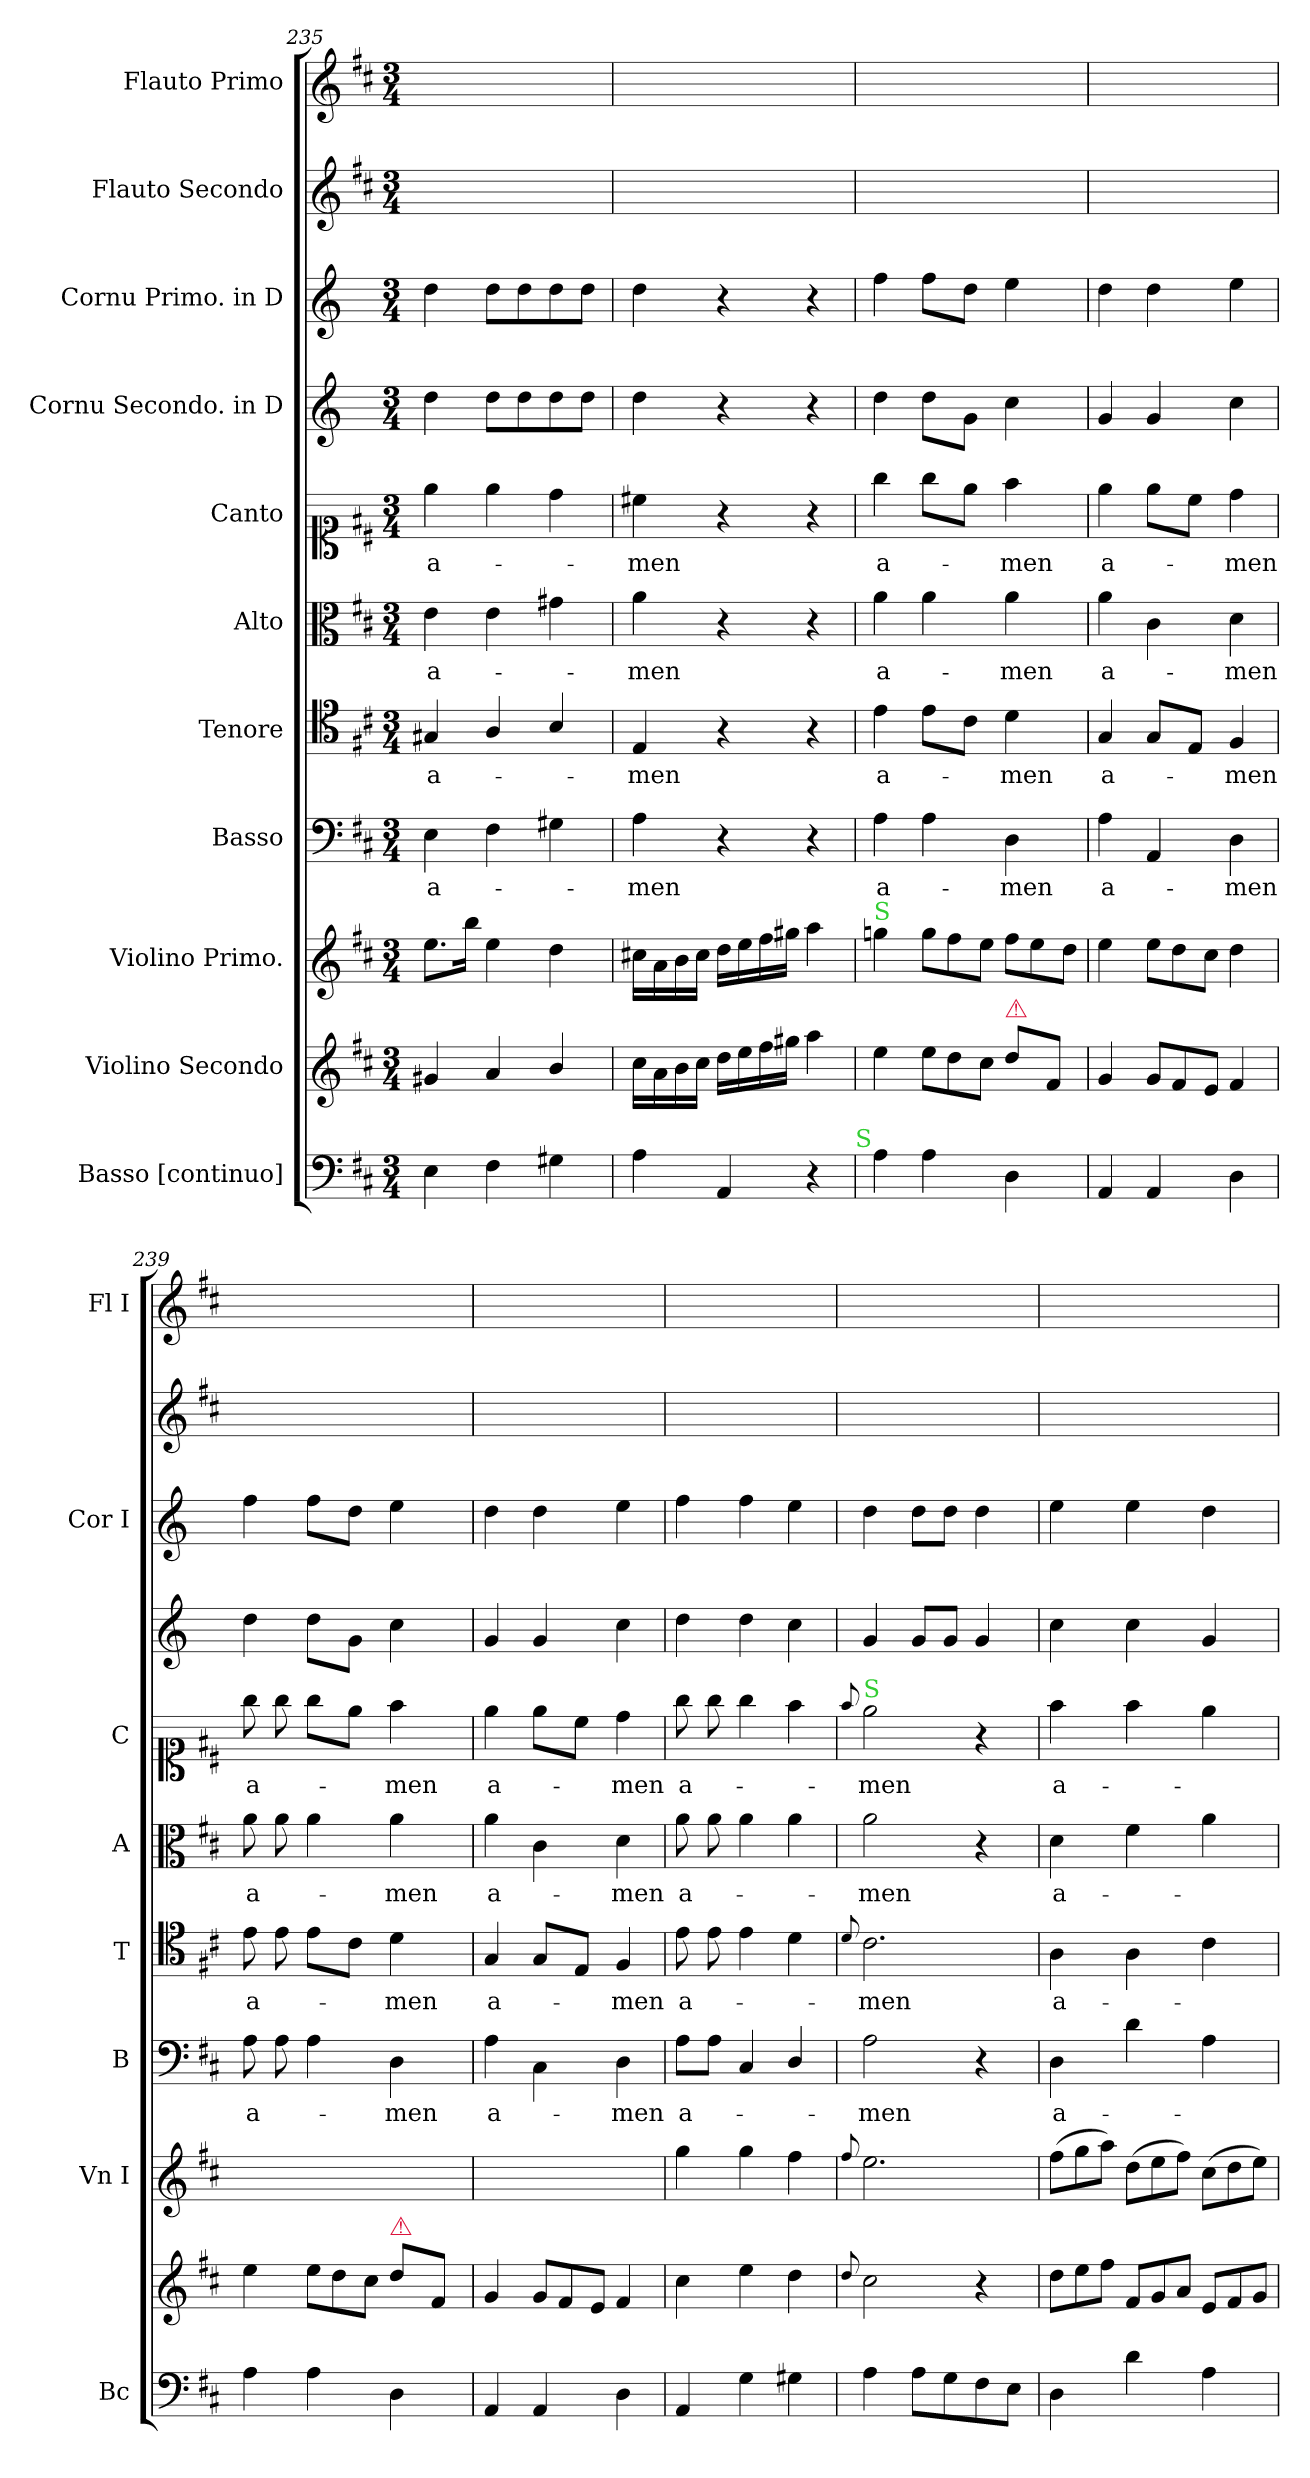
**kern	**kern	**kern	**kern	**text	**kern	**text	**kern	**text	**kern	**text	**kern	**kern	**kern	**kern
*part11	*part10	*part9	*part8	*part8	*part7	*part7	*part6	*part6	*part5	*part5	*part4	*part3	*part2	*part1
*staff11	*staff10	*staff9	*staff8	*staff8	*staff7	*staff7	*staff6	*staff6	*staff5	*staff5	*staff4	*staff3	*staff2	*staff1
*I"Basso [continuo]	*I"Violino Secondo	*I"Violino Primo.	*I"Basso	*	*I"Tenore	*	*I"Alto	*	*I"Canto	*	*I"Cornu Secondo. in D	*I"Cornu Primo. in D	*I"Flauto Secondo	*I"Flauto Primo
*I'Bc	*	*I'Vn I	*I'B	*	*I'T	*	*I'A	*	*I'C	*	*	*I'Cor I	*	*I'Fl I
*clefF4	*clefG2	*clefG2	*clefF4	*	*clefC4	*	*clefC3	*	*clefC1	*	*clefG2	*clefG2	*clefG2	*clefG2
*	*	*	*	*	*	*	*	*	*	*	*ITrd-1c-2	*ITrd-1c-2	*	*
*k[f#c#]	*k[f#c#]	*k[f#c#]	*k[f#c#]	*	*k[f#c#]	*	*k[f#c#]	*	*k[f#c#]	*	*k[f#c#]	*k[f#c#]	*k[f#c#]	*k[f#c#]
*M3/4	*M3/4	*M3/4	*M3/4	*	*M3/4	*	*M3/4	*	*M3/4	*	*M3/4	*M3/4	*M3/4	*M3/4
=235	=235	=235	=235	=235	=235	=235	=235	=235	=235	=235	=235	=235	=235	=235
!	!	!	!	!LO:LY:i	!	!	!	!LO:LY:i	!	!LO:LY:i	!	!	!	!
4E\	4g#X/	8.ee\L	4E\	a-	4G#X/	a-	4e\	a-	4ee\	a-	4ee\	4ee\	2.ryy	2.ryy
.	.	16bb\Jk	.	.	.	.	.	.	.	.	.	.	.	.
4F#\	4a/	4ee\	4F#\	.	4A/	.	4e\	.	4ee\	.	8ee\L	8ee\L	.	.
.	.	.	.	.	.	.	.	.	.	.	8ee\	8ee\	.	.
4G#X\	4b/	4dd\	4G#X\	.	4B/	.	4g#X\	.	4dd\	.	8ee\	8ee\	.	.
.	.	.	.	.	.	.	.	.	.	.	8ee\J	8ee\J	.	.
=236	=236	=236	=236	=236	=236	=236	=236	=236	=236	=236	=236	=236	=236	=236
!	!	!	!	!LO:LY:i	!	!	!	!LO:LY:i	!	!LO:LY:i	!	!	!	!
4A\	16cc#\LL	16cc#X\LL	4A\	-men	4E/	-men	4a\	-men	4cc#X\	-men	4ee\	4ee\	2.ryy	2.ryy
.	16a\	16a\	.	.	.	.	.	.	.	.	.	.	.	.
.	16b\	16b\	.	.	.	.	.	.	.	.	.	.	.	.
.	16cc#\JJ	16cc#\JJ	.	.	.	.	.	.	.	.	.	.	.	.
4AA/	16dd\LL	16dd\LL	4r	.	4r	.	4r	.	4r	.	4r	4r	.	.
.	16ee\	16ee\	.	.	.	.	.	.	.	.	.	.	.	.
.	16ff#\	16ff#\	.	.	.	.	.	.	.	.	.	.	.	.
.	16gg#X\JJ	16gg#X\JJ	.	.	.	.	.	.	.	.	.	.	.	.
4r	4aa\	4aa\	4r	.	4r	.	4r	.	4r	.	4r	4r	.	.
!LO:TX:a:color=limegreen:t=S	!	!	!	!	!	!	!	!	!	!	!	!	!	!
=237	=237	=237	=237	=237	=237	=237	=237	=237	=237	=237	=237	=237	=237	=237
!	!	!LO:TX:a:color=limegreen:t=S	!	!	!	!	!	!	!	!	!	!	!	!
!	!	!	!	!LO:LY:i	!	!	!	!LO:LY:i	!	!LO:LY:i	!	!	!	!
4A\	4ee\	4ggn\	4A\	a-	4e\	a-	4a\	a-	4gg\	a-	4ee\	4gg\	2.ryy	2.ryy
*	*Xtuplet	*Xtuplet	*	*	*	*	*	*	*	*	*	*	*	*
4A\	12ee\L	12gg\L	4A\	.	8e\L	.	4a\	.	8gg\L	.	8ee\L	8gg\L	.	.
.	12dd\	12ff#\	.	.	.	.	.	.	.	.	.	.	.	.
.	.	.	.	.	8c#\J	.	.	.	8ee\J	.	8a\J	8ee\J	.	.
.	12cc#\J	12ee\J	.	.	.	.	.	.	.	.	.	.	.	.
!	!LO:TX:a:color=crimson:t=⚠	!	!	!	!	!	!	!	!	!	!	!	!	!
!	!	!	!	!LO:LY:i	!	!	!	!LO:LY:i	!	!LO:LY:i	!	!	!	!
4D\	8dd\L	12ff#\L	4D\	-men	4d\	-men	4a\	-men	4ff#\	-men	4dd\	4ff#\	.	.
.	.	12ee\	.	.	.	.	.	.	.	.	.	.	.	.
.	8f#/J	.	.	.	.	.	.	.	.	.	.	.	.	.
.	.	12dd\J	.	.	.	.	.	.	.	.	.	.	.	.
=238	=238	=238	=238	=238	=238	=238	=238	=238	=238	=238	=238	=238	=238	=238
!	!	!	!	!LO:LY:i	!	!	!	!LO:LY:i	!	!LO:LY:i	!	!	!	!
4AA/	4g/	4ee\	4A\	a-	4G/	a-	4a\	a-	4ee\	a-	4a/	4ee\	2.ryy	2.ryy
4AA/	12g/L	12ee\L	4AA/	.	8G/L	.	4c#\	.	8ee\L	.	4a/	4ee\	.	.
.	12f#/	12dd\	.	.	.	.	.	.	.	.	.	.	.	.
.	.	.	.	.	8E/J	.	.	.	8cc#\J	.	.	.	.	.
.	12e/J	12cc#\J	.	.	.	.	.	.	.	.	.	.	.	.
!	!	!	!	!LO:LY:i	!	!	!	!LO:LY:i	!	!LO:LY:i	!	!	!	!
4D\	4f#/	4dd\	4D\	-men	4F#/	-men	4d\	-men	4dd\	-men	4dd\	4ff#\	.	.
=239	=239	=239	=239	=239	=239	=239	=239	=239	=239	=239	=239	=239	=239	=239
!	!	!	!	!LO:LY:i	!	!	!	!	!	!LO:LY:i	!	!	!	!
4A\	4ee\	4ggn\yy	8A\	a-	8e\	a-	8a\	a-	8gg\	a-	4ee\	4gg\	2.ryy	2.ryy
.	.	.	8A\	.	8e\	.	8a\	.	8gg\	.	.	.	.	.
4A\	12ee\L	12gg\Lyy	4A\	.	8e\L	.	4a\	.	8gg\L	.	8ee\L	8gg\L	.	.
.	12dd\	12ff#\yy	.	.	.	.	.	.	.	.	.	.	.	.
.	.	.	.	.	8c#\J	.	.	.	8ee\J	.	8a\J	8ee\J	.	.
.	12cc#\J	12ee\Jyy	.	.	.	.	.	.	.	.	.	.	.	.
!	!LO:TX:a:color=crimson:t=⚠	!	!	!	!	!	!	!	!	!	!	!	!	!
!	!	!	!	!LO:LY:i	!	!	!	!	!	!LO:LY:i	!	!	!	!
4D\	8dd\L	12ff#\Lyy	4D\	-men	4d\	-men	4a\	-men	4ff#\	-men	4dd\	4ff#\	.	.
.	.	12ee\yy	.	.	.	.	.	.	.	.	.	.	.	.
.	8f#/J	.	.	.	.	.	.	.	.	.	.	.	.	.
.	.	12dd\Jyy	.	.	.	.	.	.	.	.	.	.	.	.
=240	=240	=240	=240	=240	=240	=240	=240	=240	=240	=240	=240	=240	=240	=240
!	!	!	!	!LO:LY:i	!	!	!	!LO:LY:i	!	!LO:LY:i	!	!	!	!
4AA/	4g/	4ee\yy	4A\	a-	4G/	a-	4a\	a-	4ee\	a-	4a/	4ee\	2.ryy	2.ryy
4AA/	12g/L	12ee\Lyy	4C#\	.	8G/L	.	4c#\	.	8ee\L	.	4a/	4ee\	.	.
.	12f#/	12dd\yy	.	.	.	.	.	.	.	.	.	.	.	.
.	.	.	.	.	8E/J	.	.	.	8cc#\J	.	.	.	.	.
.	12e/J	12cc#\Jyy	.	.	.	.	.	.	.	.	.	.	.	.
!	!	!	!	!LO:LY:i	!	!	!	!LO:LY:i	!	!LO:LY:i	!	!	!	!
4D\	4f#/	4dd\yy	4D\	-men	4F#/	-men	4d\	-men	4dd\	-men	4dd\	4ff#\	.	.
=241	=241	=241	=241	=241	=241	=241	=241	=241	=241	=241	=241	=241	=241	=241
!	!	!	!	!LO:LY:i	!	!	!	!	!	!	!	!	!	!
4AA/	4cc#\	4gg\	8A\L	a-	8e\	a-	8a\	a-	8gg\	a-	4ee\	4gg\	2.ryy	2.ryy
.	.	.	8A\J	.	8e\	.	8a\	.	8gg\	.	.	.	.	.
4G\	4ee\	4gg\	4C#/	.	4e\	.	4a\	.	4gg\	.	4ee\	4gg\	.	.
4G#X\	4dd\	4ff#\	4D/	.	4d\	.	4a\	.	4ff#\	.	4dd\	4ff#\	.	.
=242	=242	=242	=242	=242	=242	=242	=242	=242	=242	=242	=242	=242	=242	=242
.	8qqdd/	8qqff#/	.	.	8qqd/	.	.	.	8qqff#/	.	.	.	.	.
!	!	!	!	!	!	!	!	!	!LO:TX:a:color=limegreen:t=S	!	!	!	!	!
!	!	!	!	!LO:LY:i	!	!	!	!	!	!	!	!	!	!
4A\	2cc#\	2.ee\	2A\	-men	2.c#\	-men	2a\	-men	2ee\	-men	4a/	4ee\	2.ryy	2.ryy
8A\L	.	.	.	.	.	.	.	.	.	.	8a/L	8ee\L	.	.
8G\	.	.	.	.	.	.	.	.	.	.	8a/J	8ee\J	.	.
8F#\	4r	.	4r	.	.	.	4r	.	4r	.	4a/	4ee\	.	.
8E\J	.	.	.	.	.	.	.	.	.	.	.	.	.	.
=243	=243	=243	=243	=243	=243	=243	=243	=243	=243	=243	=243	=243	=243	=243
!	!	!	!	!LO:LY:i	!	!	!	!	!	!	!	!	!	!
4D\	12dd\L	(12ff#\L	4D\	a-	4A\	a-	4d\	a-	4ff#\	a-	4dd\	4ff#\	2.ryy	2.ryy
.	12ee\	12gg\	.	.	.	.	.	.	.	.	.	.	.	.
.	12ff#\J	12aa\J)	.	.	.	.	.	.	.	.	.	.	.	.
4d\	12f#/L	(12dd\L	4d\	.	4A\	.	4f#\	.	4ff#\	.	4dd\	4ff#\	.	.
.	12g/	12ee\	.	.	.	.	.	.	.	.	.	.	.	.
.	12a/J	12ff#\J)	.	.	.	.	.	.	.	.	.	.	.	.
4A\	12e/L	(12cc#\L	4A\	.	4c#\	.	4a\	.	4ee\	.	4a/	4ee\	.	.
.	12f#/	12dd\	.	.	.	.	.	.	.	.	.	.	.	.
.	12g/J	12ee\J)	.	.	.	.	.	.	.	.	.	.	.	.
=	=	=	=	=	=	=	=	=	=	=	=	=	=	=
*-	*-	*-	*-	*-	*-	*-	*-	*-	*-	*-	*-	*-	*-	*-
